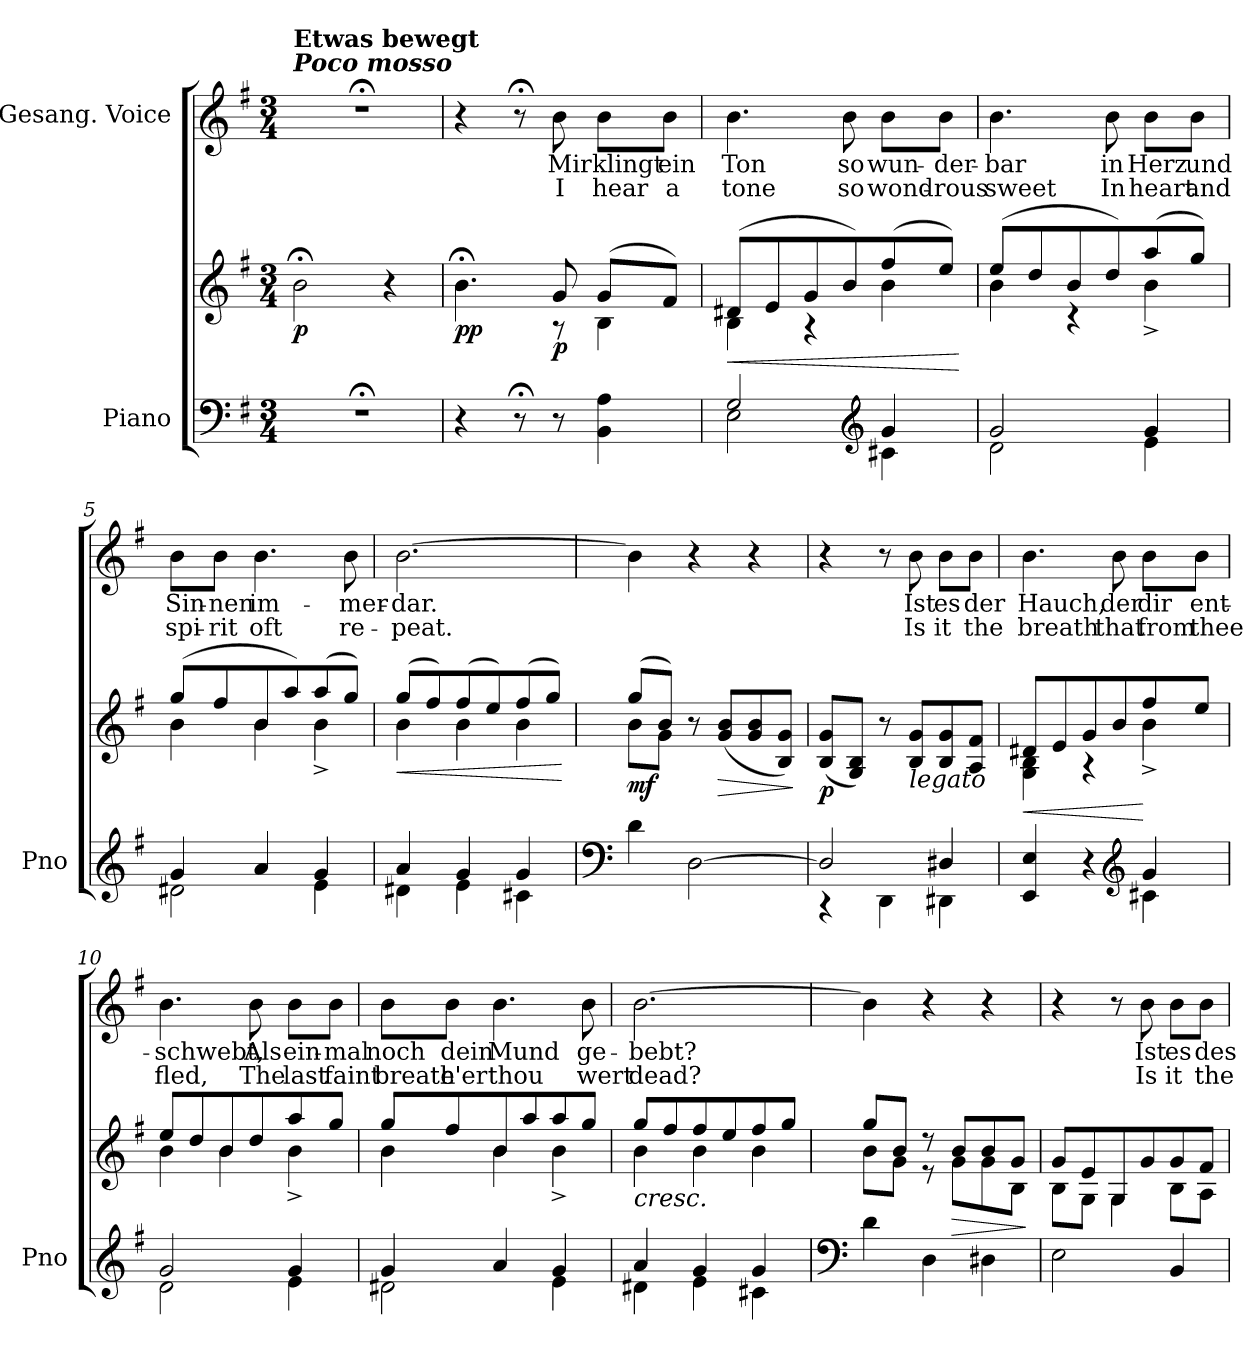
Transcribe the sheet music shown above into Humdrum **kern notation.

**kern	**kern	**dynam	**kern	**text	**text
*part2	*part2	*part2	*part1	*part1	*part1
*staff3	*staff2	*staff2/3	*staff1	*staff1	*staff1
*I"Piano	*	*	*I"Gesang. Voice	*	*
*I'Pno	*	*	*	*	*
*clefF4	*clefG2	*	*clefG2	*	*
*k[f#]	*k[f#]	*	*k[f#]	*	*
*M3/4	*M3/4	*	*M3/4	*	*
=1	=1	=1	=1	=1	=1
!	!	!	!LO:TX:a:Bi:t=Poco mosso	!	!
!	!	!	!LO:TX:a:B:t=Etwas bewegt	!	!
!	!	!LO:DY:b	!	!	!
2.r;<	2b;<\	p	2.r;<	.	.
.	4r	.	.	.	.
=2	=2	=2	=2	=2	=2
*	*^	*	*	*	*
!	!	!	!LO:DY:b	!	!	!
4r	4.b;<\	4.ryy	pp	4r	.	.
8r;<	.	.	.	8r;<	.	.
!	!	!	!LO:DY:b	!	!LO:LY:b	!LO:LY:b
8r	8g/	8r	p	8b\	Mir	I
!	!	!	!	!	!LO:LY:b	!LO:LY:b
4BB\ 4A\	(8g/L	4B\	.	8b\L	klingt	hear
!	!	!	!	!	!LO:LY:b	!LO:LY:b
.	8f#/J)	.	.	8b\J	ein	a
=3	=3	=3	=3	=3	=3	=3
*^	*	*	*	*	*	*
!	!	!	!	!LO:HP:b	!	!LO:LY:b	!LO:LY:b
2G/	2E\	(8d#X/L	4B\	<	4.b\	Ton	tone
.	.	8e/	.	.	.	.	.
.	.	8g/	4r	.	.	.	.
!	!	!	!	!	!	!LO:LY:b	!LO:LY:b
.	.	8b/)	.	.	8b\	so	so
*clefG2	*	*	*	*	*	*	*
!	!	!	!	!	!	!LO:LY:b	!LO:LY:b
4g/	4c#X\	(8ff#/	4b\	.	8b\L	wun-	wond-
!	!	!	!	!	!	!LO:LY:b	!LO:LY:b
.	.	8ee/J)	.	.	8b\J	-der-	-rous
*v	*v	*	*	*	*	*	*
*	*v	*v	*	*	*	*
.	.	[	.	.	.
=4	=4	=4	=4	=4	=4
*^	*^	*	*	*	*
!	!	!	!	!	!	!LO:LY:b	!LO:LY:b
2g/	2d\	(8ee/L	4b\	.	4.b\	-bar	sweet
.	.	8dd/	.	.	.	.	.
.	.	8b/	4r	.	.	.	.
!	!	!	!	!	!	!LO:LY:b	!LO:LY:b
.	.	8dd/)	.	.	8b\	in	In
!	!	!	!	!	!	!LO:LY:b	!LO:LY:b
4g/	4e\	(8aa/	4b^\	.	8b\L	Herz	heart
!	!	!	!	!	!	!LO:LY:b	!LO:LY:b
.	.	8gg/J)	.	.	8b\J	und	and
!!LO:LB:g=z
=5	=5	=5	=5	=5	=5	=5	=5
!	!	!	!	!	!	!LO:LY:b	!LO:LY:b
4g/	2d#X\	(8gg/L	4b\	.	8b\L	Sin-	spi-
!	!	!	!	!	!	!LO:LY:b	!LO:LY:b
.	.	8ff#/	.	.	8b\J	-nen	-rit
!	!	!	!	!	!	!LO:LY:b	!LO:LY:b
4a/	.	8b/	4b\	.	4.b\	im-	oft
.	.	8aa/)	.	.	.	.	.
4g/	4e\	(8aa/	4b^\	.	.	.	.
!	!	!	!	!	!	!LO:LY:b	!LO:LY:b
.	.	8gg/J)	.	.	8b\	-mer-	re-
=6	=6	=6	=6	=6	=6	=6	=6
!	!	!	!	!LO:HP:b	!	!LO:LY:b	!LO:LY:b
4a/	4d#X\	(8gg/L	4b\	<	[2.b\	-dar.	-peat.
.	.	8ff#/)	.	.	.	.	.
4g/	4e\	(8ff#/	4b\	.	.	.	.
.	.	8ee/)	.	.	.	.	.
4g/	4c#X\	(8ff#/	4b\	.	.	.	.
.	.	8gg/J)	.	.	.	.	.
*v	*v	*	*	*	*	*	*
*	*v	*v	*	*	*	*
.	.	[	.	.	.
=7	=7	=7	=7	=7	=7
*clefF4	*	*	*	*	*
*	*^	*	*	*	*
!	!	!	!LO:DY:b	!	!	!
4d\	(8gg/L	8b\L	mf	4b\]	.	.
.	8b/J)	8g\J	.	.	.	.
[>2D\	8r	2ryy	.	4r	.	.
!	!	!	!LO:HP:b	!	!	!
.	(<8g/ 8b/L	.	>	.	.	.
.	8g/ 8b/	.	.	4r	.	.
.	8B/ 8g/J)	.	.	.	.	.
*	*v	*v	*	*	*	*
.	.	]	.	.	.
=8	=8	=8	=8	=8	=8
*^	*	*	*	*	*
!	!	!	!LO:DY:b	!	!	!
2D/]	4r	(8B/ 8g/L	p	4r	.	.
.	.	8G/ 8B/J)	.	.	.	.
.	4DD\	8r	.	8r	.	.
!	!	!LO:TX:b:i:t=legato	!	!	!	!
!	!	!	!	!	!LO:LY:b	!LO:LY:b
.	.	8B/ 8g/L	.	8b\	Ist	Is
!	!	!	!	!	!LO:LY:b	!LO:LY:b
4D#X/	4DD#X\	8B/ 8g/	.	8b\L	es	it
!	!	!	!	!	!LO:LY:b	!LO:LY:b
.	.	8A/ 8f#/J	.	8b\J	der	the
=9	=9	=9	=9	=9	=9	=9
!	!	!	!LO:HP:b	!	!LO:LY:b	!LO:LY:b
*	*	*^	*	*	*	*
4EE/ 4E/	2ryy	8d#X/L	4G\ 4B\	<	4.b\	Hauch,	breath
.	.	8e/	.	.	.	.	.
4r	.	8g/	4r	.	.	.	.
!	!	!	!	!	!	!LO:LY:b	!LO:LY:b
.	.	8b/	.	.	8b\	der	that
*clefG2	*	*	*	*	*	*	*
!	!	!	!	!	!	!LO:LY:b	!LO:LY:b
4g/	4c#X\	8ff#/	4b^\	[	8b\L	dir	from
!	!	!	!	!	!	!LO:LY:b	!LO:LY:b
.	.	8ee/J	.	.	8b\J	ent-	thee
!!LO:LB:g=z
=10	=10	=10	=10	=10	=10	=10	=10
!	!	!	!	!	!	!LO:LY:b	!LO:LY:b
2g/	2d\	8ee/L	4b\	.	4.b\	-schwebt,	fled,
.	.	8dd/	.	.	.	.	.
.	.	8b/	4b\	.	.	.	.
!	!	!	!	!	!	!LO:LY:b	!LO:LY:b
.	.	8dd/	.	.	8b\	Als	The
!	!	!	!	!	!	!LO:LY:b	!LO:LY:b
4g/	4e\	8aa/	4b^\	.	8b\L	ein-	last
!	!	!	!	!	!	!LO:LY:b	!LO:LY:b
.	.	8gg/J	.	.	8b\J	-mal	faint
=11	=11	=11	=11	=11	=11	=11	=11
!	!	!	!	!	!	!LO:LY:b	!LO:LY:b
4g/	2d#X\	8gg/L	4b\	.	8b\L	noch	breath
!	!	!	!	!	!	!LO:LY:b	!LO:LY:b
.	.	8ff#/	.	.	8b\J	dein	e'er
!	!	!	!	!	!	!LO:LY:b	!LO:LY:b
4a/	.	8b/	4b\	.	4.b\	Mund	thou
.	.	8aa/	.	.	.	.	.
4g/	4e\	8aa/	4b^\	.	.	.	.
!	!	!	!	!	!	!LO:LY:b	!LO:LY:b
.	.	8gg/J	.	.	8b\	ge-	wert
=12	=12	=12	=12	=12	=12	=12	=12
!	!	!LO:TX:b:i:t=cresc.	!	!	!	!	!
!	!	!	!	!	!	!LO:LY:b	!LO:LY:b
4a/	4d#X\	8gg/L	4b\	.	[2.b\	bebt?	dead?
.	.	8ff#/	.	.	.	.	.
4g/	4e\	8ff#/	4b\	.	.	.	.
.	.	8ee/	.	.	.	.	.
4g/	4c#X\	8ff#/	4b\	.	.	.	.
.	.	8gg/J	.	.	.	.	.
*v	*v	*	*	*	*	*	*
=13	=13	=13	=13	=13	=13	=13
*clefF4	*	*	*	*	*	*
4d\	8gg/L	8b\L	.	4b\]	.	.
.	8b/J	8g\J	.	.	.	.
4D\	8r	8r	.	4r	.	.
!	!	!	!LO:HP:b	!	!	!
.	8b/L	8g\L	>	.	.	.
4D#X\	8b/	8g\	.	4r	.	.
.	8g/J	8B\J	.	.	.	.
*	*v	*v	*	*	*	*
.	.	]	.	.	.
=14	=14	=14	=14	=14	=14
*	*^	*	*	*	*
2E\	8g/L	8B\L	.	4r	.	.
.	8e/	8G\J	.	.	.	.
.	8G/	4G\	.	8r	.	.
!	!	!	!	!	!LO:LY:b	!LO:LY:b
.	8g/	.	.	8b\	Ist	Is
!	!	!	!	!	!LO:LY:b	!LO:LY:b
4BB/	8g/	8B\L	.	8b\L	es	it
!	!	!	!	!	!LO:LY:b	!LO:LY:b
.	8f#/J	8A\J	.	8b\J	des	the
*	*v	*v	*	*	*	*
=	=	=	=	=	=
*-	*-	*-	*-	*-	*-
